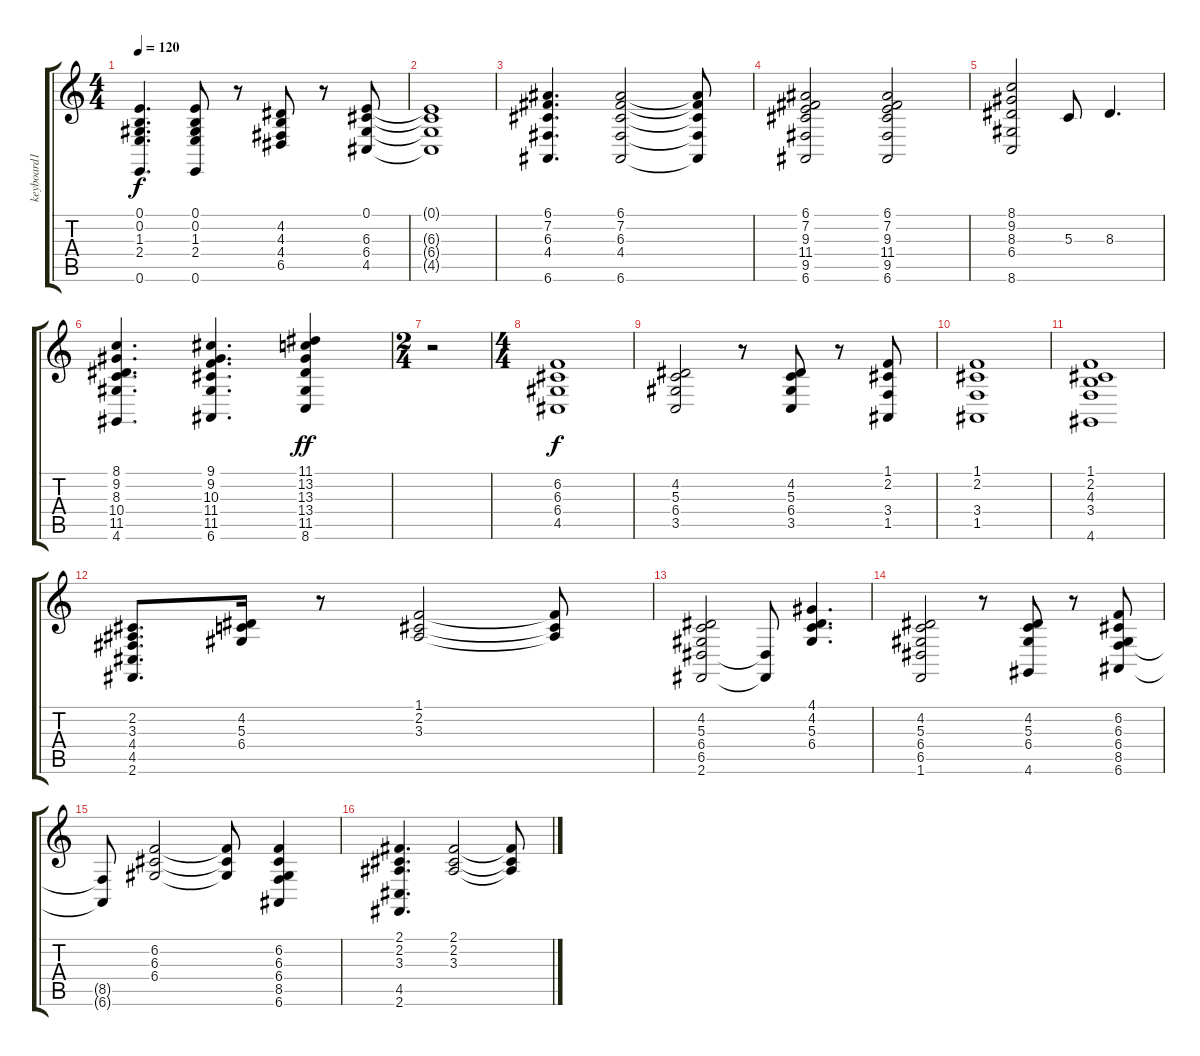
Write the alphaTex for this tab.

\track ("keyboard1" "keyboard1") {instrument brightacousticpiano}
\staff {score tabs}
\tuning (E4 B3 G3 D3 A2 E2) {hide}
\ts (4 4)
\tempo 120
\clef g2
\ks c
(0.1 0.2 1.3 2.4 0.6).4{d dy f} (0.1 0.2 1.3 2.4 0.6).8 r.8 (4.2 4.3 4.4 6.5).8 r.8 (0.1 6.3 6.4 4.5).8 |
(0.1{t} 6.3{t} 6.4{t} 4.5{t}).1 |
(6.1 7.2 6.3 4.4 6.6).4{d} (6.1 7.2 6.3 4.4 6.6).2 (6.1{t} 7.2{t} 6.3{t} 4.4{t} 6.6{t}).8 |
(6.1 7.2 9.3 11.4 9.5 6.6).2 (6.1 7.2 9.3 11.4 9.5 6.6).2 |
(8.1 9.2 8.3 6.4 8.6).2 5.3.8 8.3.4{d} |
(8.1 9.2 8.3 10.4 11.5 4.6).4{d} (9.1 9.2 10.3 11.4 11.5 6.6).4{d} (11.1 13.2 13.3 13.4 11.5 8.6).4{dy ff} |
\ts (2 4)
r.2 |
\ts (4 4)
(6.2 6.3 6.4 4.5).1{dy f} |
(4.2 5.3 6.4 3.5).2 r.8 (4.2 5.3 6.4 3.5).8 r.8 (1.1 2.2 3.4 1.5).8 |
(1.1 2.2 3.4 1.5).1 |
(1.1 2.2 4.3 3.4 4.6).1 |
(2.2 3.3 4.4 4.5 2.6).8{d} (4.2 5.3 6.4).16 r.8 (1.1 2.2 3.3).2 (1.1{t} 2.2{t} 3.3{t}).8 |
(4.2 5.3 6.4 6.5 2.6).2 (6.5{t} 2.6{t}).8 (4.1 4.2 5.3 6.4).4{d} |
(4.2 5.3 6.4 6.5 1.6).2 r.8 (4.2 5.3 6.4 4.6).8 r.8 (6.2 6.3 6.4 8.5 6.6).8 |
(8.5{t} 6.6{t}).8 (6.2 6.3 6.4).2 (6.2{t} 6.3{t} 6.4{t}).8 (6.2 6.3 6.4 8.5 6.6).4 |
(2.1 2.2 3.3 4.5 2.6).4{d} (2.1 2.2 3.3).2 (2.1{t} 2.2{t} 3.3{t}).8
